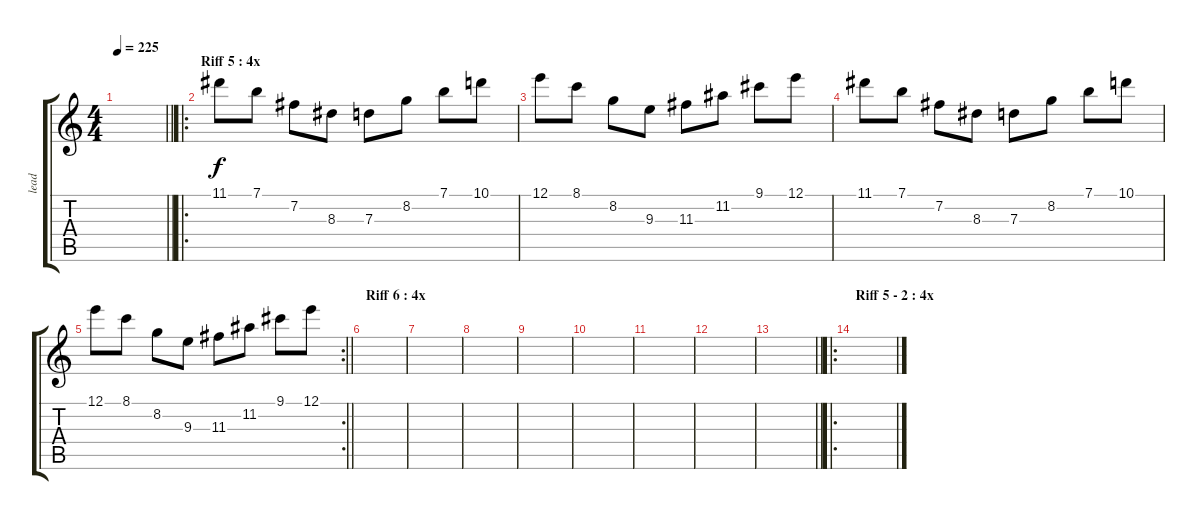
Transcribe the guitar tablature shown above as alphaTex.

\track ("lead" "lead") {instrument electricguitarjazz}
\staff {score tabs}
\tuning (E4 B3 G3 D3 A2 E2) {hide}
\ts (4 4)
\tempo 225
\clef g2
\barLineRight lightlight
\ks c
|
\ro
\section ("" "Riff 5 : 4x")
11.1.8 7.1.8 7.2.8 8.3.8 7.3.8 8.2.8 7.1.8 10.1.8 |
12.1.8 8.1.8 8.2.8 9.3.8 11.3.8 11.2.8 9.1.8 12.1.8 |
11.1.8 7.1.8 7.2.8 8.3.8 7.3.8 8.2.8 7.1.8 10.1.8 |
\rc 2
\barLineRight lightlight
12.1.8 8.1.8 8.2.8 9.3.8 11.3.8 11.2.8 9.1.8 12.1.8 |
\section ("" "Riff 6 : 4x")
|
|
|
|
|
|
|
\barLineRight lightlight
|
\ro
\section ("" "Riff 5 - 2 : 4x")
